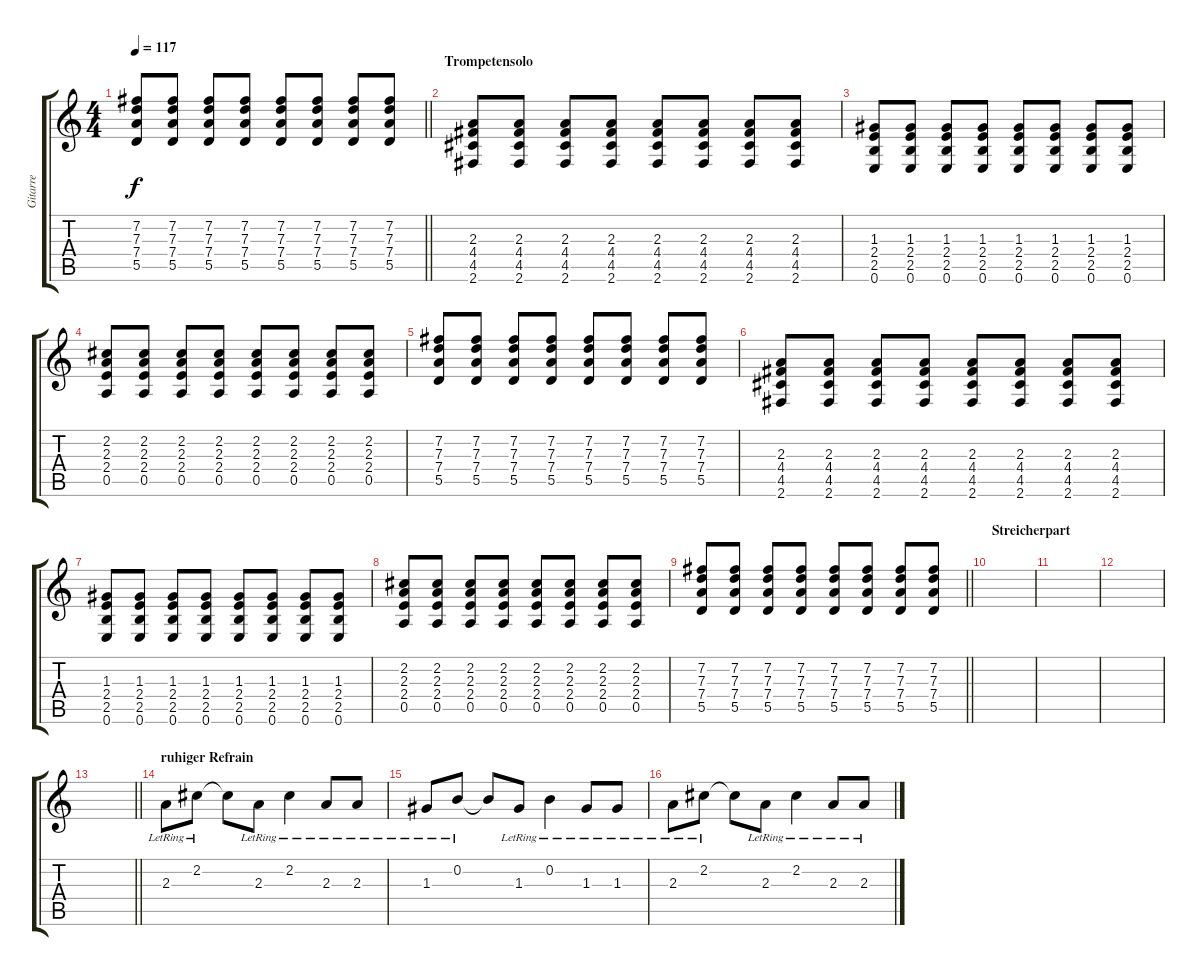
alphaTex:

\track ("Gitarre" "Gitarre") {instrument acousticguitarsteel}
\staff {score tabs}
\tuning (E4 B3 G3 D3 A2 E2) {hide}
\ts (4 4)
\tempo 117
\clef g2
\barLineRight lightlight
\ks c
(7.2 7.3 7.4 5.5).8{dy f} (7.2 7.3 7.4 5.5).8 (7.2 7.3 7.4 5.5).8 (7.2 7.3 7.4 5.5).8 (7.2 7.3 7.4 5.5).8 (7.2 7.3 7.4 5.5).8 (7.2 7.3 7.4 5.5).8 (7.2 7.3 7.4 5.5).8 |
\section ("" "Trompetensolo")
(2.3 4.4 4.5 2.6).8 (2.3 4.4 4.5 2.6).8 (2.3 4.4 4.5 2.6).8 (2.3 4.4 4.5 2.6).8 (2.3 4.4 4.5 2.6).8 (2.3 4.4 4.5 2.6).8 (2.3 4.4 4.5 2.6).8 (2.3 4.4 4.5 2.6).8 |
(1.3 2.4 2.5 0.6).8 (1.3 2.4 2.5 0.6).8 (1.3 2.4 2.5 0.6).8 (1.3 2.4 2.5 0.6).8 (1.3 2.4 2.5 0.6).8 (1.3 2.4 2.5 0.6).8 (1.3 2.4 2.5 0.6).8 (1.3 2.4 2.5 0.6).8 |
(2.2 2.3 2.4 0.5).8 (2.2 2.3 2.4 0.5).8 (2.2 2.3 2.4 0.5).8 (2.2 2.3 2.4 0.5).8 (2.2 2.3 2.4 0.5).8 (2.2 2.3 2.4 0.5).8 (2.2 2.3 2.4 0.5).8 (2.2 2.3 2.4 0.5).8 |
(7.2 7.3 7.4 5.5).8 (7.2 7.3 7.4 5.5).8 (7.2 7.3 7.4 5.5).8 (7.2 7.3 7.4 5.5).8 (7.2 7.3 7.4 5.5).8 (7.2 7.3 7.4 5.5).8 (7.2 7.3 7.4 5.5).8 (7.2 7.3 7.4 5.5).8 |
(2.3 4.4 4.5 2.6).8 (2.3 4.4 4.5 2.6).8 (2.3 4.4 4.5 2.6).8 (2.3 4.4 4.5 2.6).8 (2.3 4.4 4.5 2.6).8 (2.3 4.4 4.5 2.6).8 (2.3 4.4 4.5 2.6).8 (2.3 4.4 4.5 2.6).8 |
(1.3 2.4 2.5 0.6).8 (1.3 2.4 2.5 0.6).8 (1.3 2.4 2.5 0.6).8 (1.3 2.4 2.5 0.6).8 (1.3 2.4 2.5 0.6).8 (1.3 2.4 2.5 0.6).8 (1.3 2.4 2.5 0.6).8 (1.3 2.4 2.5 0.6).8 |
(2.2 2.3 2.4 0.5).8 (2.2 2.3 2.4 0.5).8 (2.2 2.3 2.4 0.5).8 (2.2 2.3 2.4 0.5).8 (2.2 2.3 2.4 0.5).8 (2.2 2.3 2.4 0.5).8 (2.2 2.3 2.4 0.5).8 (2.2 2.3 2.4 0.5).8 |
\barLineRight lightlight
(7.2 7.3 7.4 5.5).8 (7.2 7.3 7.4 5.5).8 (7.2 7.3 7.4 5.5).8 (7.2 7.3 7.4 5.5).8 (7.2 7.3 7.4 5.5).8 (7.2 7.3 7.4 5.5).8 (7.2 7.3 7.4 5.5).8 (7.2 7.3 7.4 5.5).8 |
\section ("" "Streicherpart")
|
|
|
\barLineRight lightlight
|
\section ("" "ruhiger Refrain")
2.3{lr}.8 2.2{lr}.8 2.2{t}.8 2.3{lr}.8 2.2{lr}.4 2.3{lr}.8 2.3{lr}.8 |
1.3{lr}.8 0.2{lr}.8 0.2{t}.8 1.3{lr}.8 0.2{lr}.4 1.3{lr}.8 1.3{lr}.8 |
2.3{lr}.8 2.2{lr}.8 2.2{t}.8 2.3{lr}.8 2.2{lr}.4 2.3{lr}.8 2.3{lr}.8
